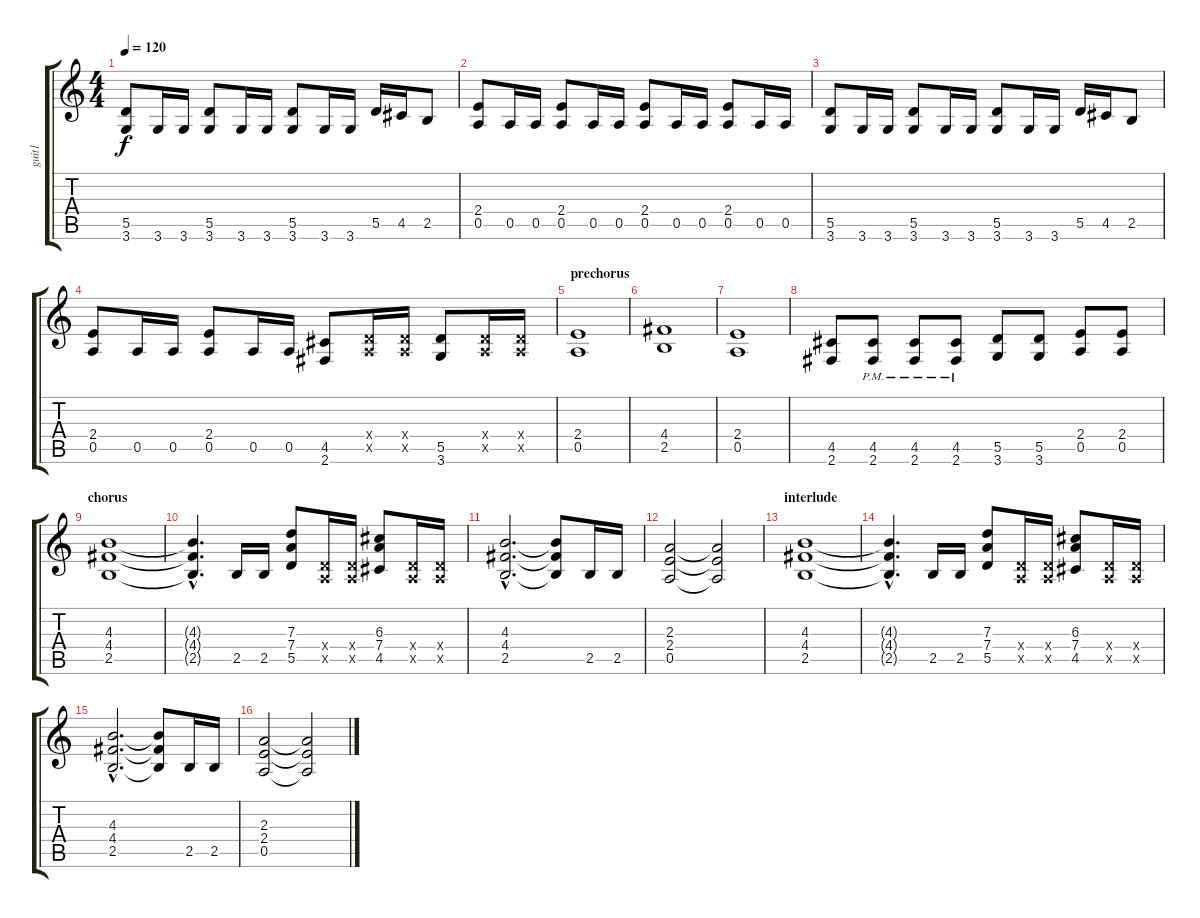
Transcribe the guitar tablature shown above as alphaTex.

\track ("guit1" "guit1") {instrument distortionguitar}
\staff {score tabs}
\tuning (E4 B3 G3 D3 A2 E2) {hide}
\ts (4 4)
\tempo 120
\clef g2
\ks c
(5.5 3.6).8{dy f} 3.6.16 3.6.16 (5.5 3.6).8 3.6.16 3.6.16 (5.5 3.6).8 3.6.16 3.6.16 5.5.16 4.5.16 2.5.8 |
(2.4 0.5).8 0.5.16 0.5.16 (2.4 0.5).8 0.5.16 0.5.16 (2.4 0.5).8 0.5.16 0.5.16 (2.4 0.5).8 0.5.16 0.5.16 |
(5.5 3.6).8 3.6.16 3.6.16 (5.5 3.6).8 3.6.16 3.6.16 (5.5 3.6).8 3.6.16 3.6.16 5.5.16 4.5.16 2.5.8 |
(2.4 0.5).8 0.5.16 0.5.16 (2.4 0.5).8 0.5.16 0.5.16 (4.5 2.6).8 (0.4{x} 0.5{x}).16 (0.4{x} 0.5{x}).16 (5.5 3.6).8 (0.4{x} 0.5{x}).16 (0.4{x} 0.5{x}).16 |
\section ("" "prechorus")
(2.4 0.5).1 |
(4.4 2.5).1 |
(2.4 0.5).1 |
(4.5 2.6).8 (4.5{pm} 2.6{pm}).8 (4.5{pm} 2.6{pm}).8 (4.5{pm} 2.6{pm}).8 (5.5 3.6).8 (5.5 3.6).8 (2.4 0.5).8 (2.4 0.5).8 |
\section ("" "chorus")
(4.3 4.4 2.5).1 |
(4.3{hac t} 4.4{hac t} 2.5{hac t}).4{d} 2.5.16 2.5.16 (7.3 7.4 5.5).8 (0.4{x} 0.5{x}).16 (0.4{x} 0.5{x}).16 (6.3 7.4 4.5).8 (0.4{x} 0.5{x}).16 (0.4{x} 0.5{x}).16 |
(4.3{hac} 4.4{hac} 2.5{hac}).2{d} (4.3{t} 4.4{t} 2.5{t}).8 2.5.16 2.5.16 |
(2.3 2.4 0.5).2 (2.3{t} 2.4{t} 0.5{t}).2 |
\section ("" "interlude")
(4.3 4.4 2.5).1 |
(4.3{hac t} 4.4{hac t} 2.5{hac t}).4{d} 2.5.16 2.5.16 (7.3 7.4 5.5).8 (0.4{x} 0.5{x}).16 (0.4{x} 0.5{x}).16 (6.3 7.4 4.5).8 (0.4{x} 0.5{x}).16 (0.4{x} 0.5{x}).16 |
(4.3{hac} 4.4{hac} 2.5{hac}).2{d} (4.3{t} 4.4{t} 2.5{t}).8 2.5.16 2.5.16 |
(2.3 2.4 0.5).2 (2.3{t} 2.4{t} 0.5{t}).2
